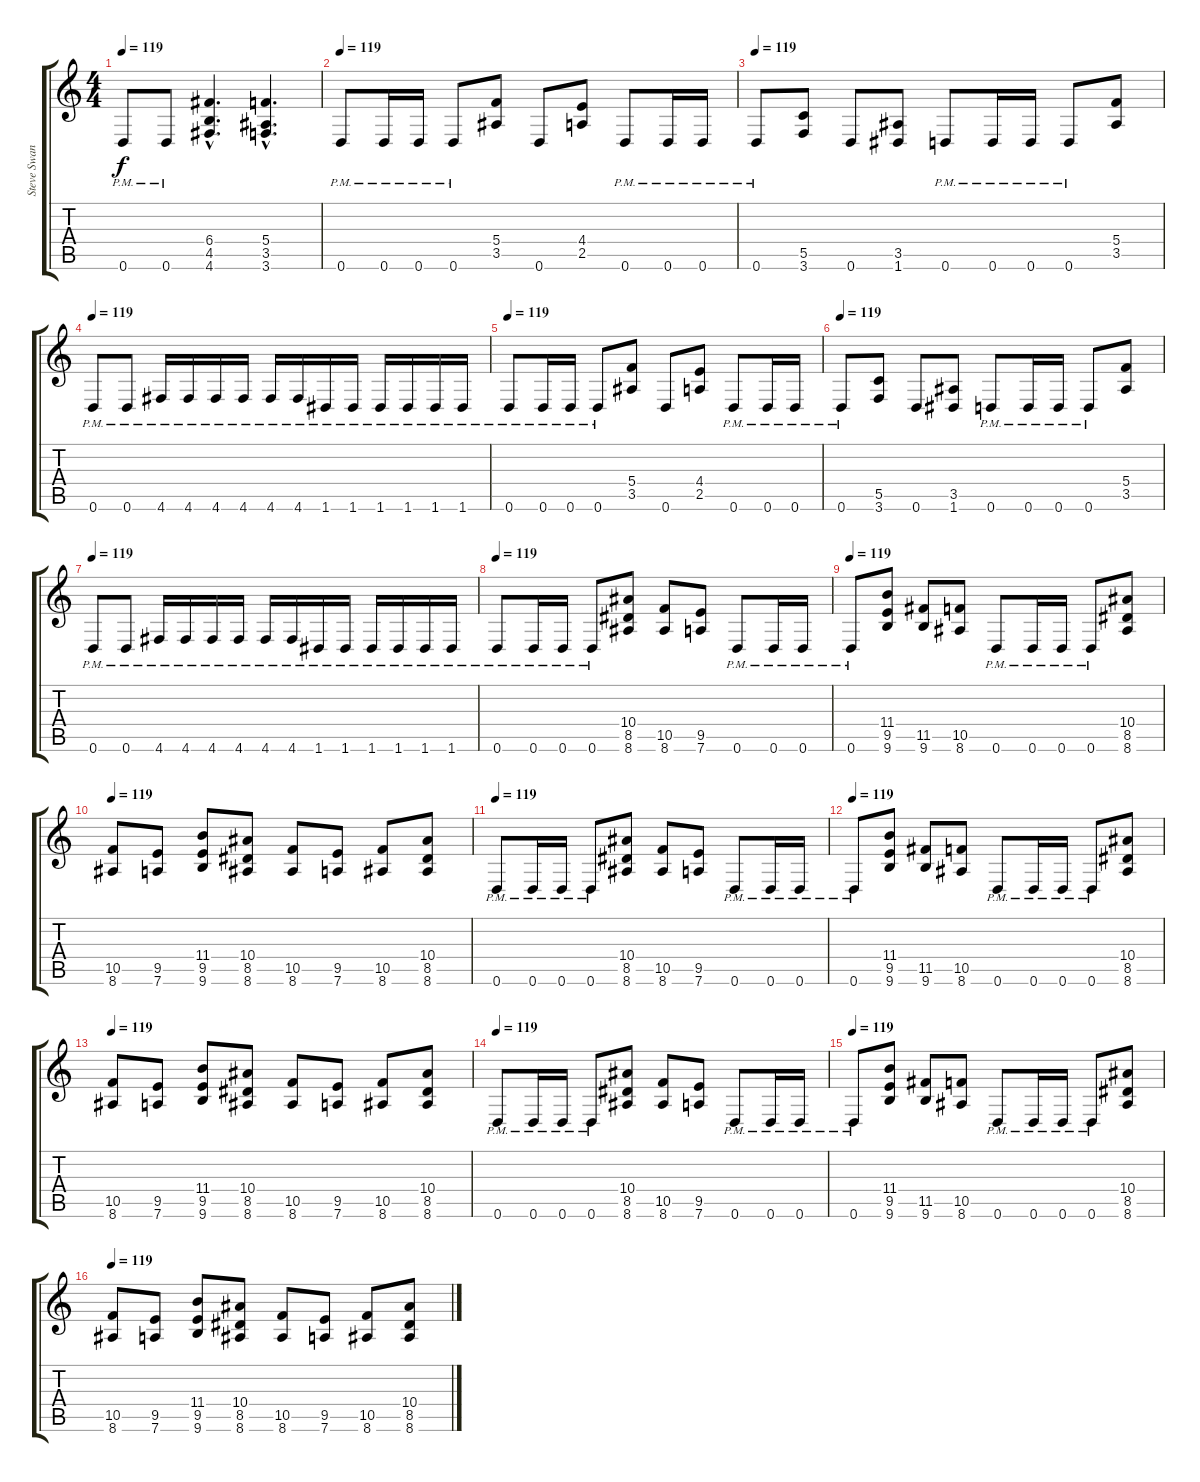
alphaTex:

\track ("Steve Swanson (Rythm Guitar)" "Steve Swan") {instrument distortionguitar}
\staff {score tabs}
\tuning (D4 A3 F3 C3 G2 D2) {hide}
\ts (4 4)
\tempo 119
\clef g2
\ks c
0.6{pm}.8{dy f} 0.6{pm}.8 (6.4{hac} 4.5{hac} 4.6{hac}).4{d} (5.4{hac} 3.5{hac} 3.6{hac}).4{d} |
\tempo 119
0.6{pm}.8 0.6{pm}.16 0.6{pm}.16 0.6{pm}.8 (5.4 3.5).8 0.6.8 (4.4 2.5).8 0.6{pm}.8 0.6{pm}.16 0.6{pm}.16 |
\tempo 119
0.6{pm}.8 (5.5 3.6).8 0.6.8 (3.5 1.6).8 0.6{pm}.8 0.6{pm}.16 0.6{pm}.16 0.6{pm}.8 (5.4 3.5).8 |
\tempo 119
0.6{pm}.8 0.6{pm}.8 4.6{pm}.16 4.6{pm}.16 4.6{pm}.16 4.6{pm}.16 4.6{pm}.16 4.6{pm}.16 1.6{pm}.16 1.6{pm}.16 1.6{pm}.16 1.6{pm}.16 1.6{pm}.16 1.6{pm}.16 |
\tempo 119
0.6{pm}.8 0.6{pm}.16 0.6{pm}.16 0.6{pm}.8 (5.4 3.5).8 0.6.8 (4.4 2.5).8 0.6{pm}.8 0.6{pm}.16 0.6{pm}.16 |
\tempo 119
0.6{pm}.8 (5.5 3.6).8 0.6.8 (3.5 1.6).8 0.6{pm}.8 0.6{pm}.16 0.6{pm}.16 0.6{pm}.8 (5.4 3.5).8 |
\tempo 119
0.6{pm}.8 0.6{pm}.8 4.6{pm}.16 4.6{pm}.16 4.6{pm}.16 4.6{pm}.16 4.6{pm}.16 4.6{pm}.16 1.6{pm}.16 1.6{pm}.16 1.6{pm}.16 1.6{pm}.16 1.6{pm}.16 1.6{pm}.16 |
\tempo 119
0.6{pm}.8 0.6{pm}.16 0.6{pm}.16 0.6{pm}.8 (10.4 8.5 8.6).8 (10.5 8.6).8 (9.5 7.6).8 0.6{pm}.8 0.6{pm}.16 0.6{pm}.16 |
\tempo 119
0.6{pm}.8 (11.4 9.5 9.6).8 (11.5 9.6).8 (10.5 8.6).8 0.6{pm}.8 0.6{pm}.16 0.6{pm}.16 0.6{pm}.8 (10.4 8.5 8.6).8 |
\tempo 119
(10.5 8.6).8 (9.5 7.6).8 (11.4 9.5 9.6).8 (10.4 8.5 8.6).8 (10.5 8.6).8 (9.5 7.6).8 (10.5 8.6).8 (10.4 8.5 8.6).8 |
\tempo 119
0.6{pm}.8 0.6{pm}.16 0.6{pm}.16 0.6{pm}.8 (10.4 8.5 8.6).8 (10.5 8.6).8 (9.5 7.6).8 0.6{pm}.8 0.6{pm}.16 0.6{pm}.16 |
\tempo 119
0.6{pm}.8 (11.4 9.5 9.6).8 (11.5 9.6).8 (10.5 8.6).8 0.6{pm}.8 0.6{pm}.16 0.6{pm}.16 0.6{pm}.8 (10.4 8.5 8.6).8 |
\tempo 119
(10.5 8.6).8 (9.5 7.6).8 (11.4 9.5 9.6).8 (10.4 8.5 8.6).8 (10.5 8.6).8 (9.5 7.6).8 (10.5 8.6).8 (10.4 8.5 8.6).8 |
\tempo 119
0.6{pm}.8 0.6{pm}.16 0.6{pm}.16 0.6{pm}.8 (10.4 8.5 8.6).8 (10.5 8.6).8 (9.5 7.6).8 0.6{pm}.8 0.6{pm}.16 0.6{pm}.16 |
\tempo 119
0.6{pm}.8 (11.4 9.5 9.6).8 (11.5 9.6).8 (10.5 8.6).8 0.6{pm}.8 0.6{pm}.16 0.6{pm}.16 0.6{pm}.8 (10.4 8.5 8.6).8 |
\tempo 119
(10.5 8.6).8 (9.5 7.6).8 (11.4 9.5 9.6).8 (10.4 8.5 8.6).8 (10.5 8.6).8 (9.5 7.6).8 (10.5 8.6).8 (10.4 8.5 8.6).8
